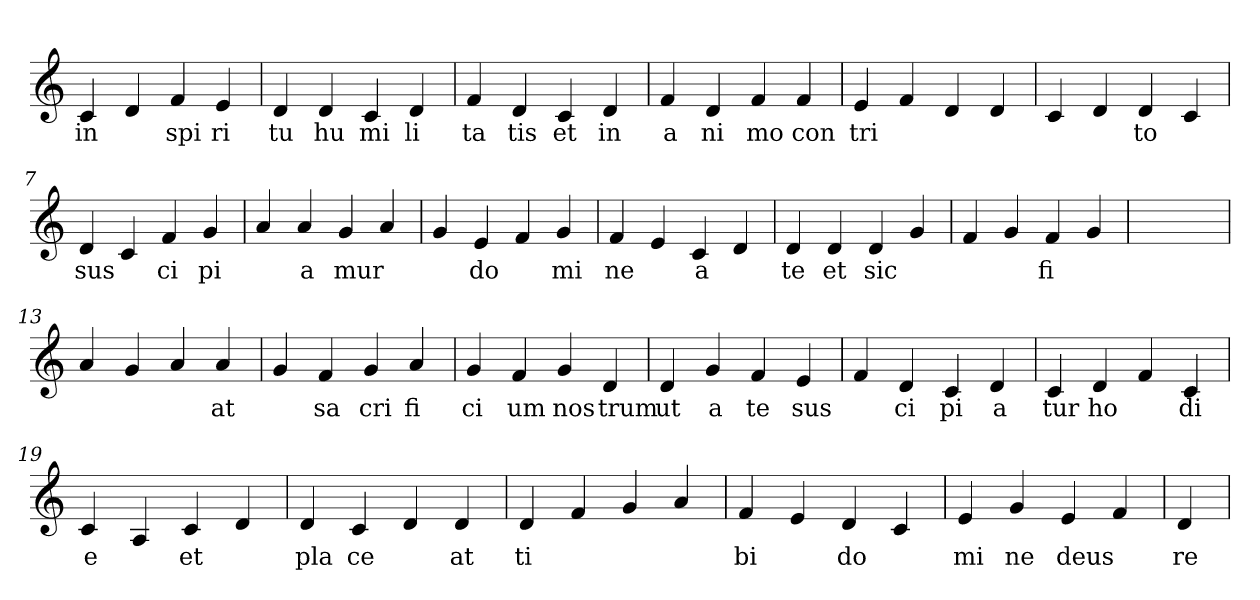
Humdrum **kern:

**kern	**text
*part1	*part1
*staff1	*staff1
*clefG2	*
=1	=1
4c	in
4d	.
4f	spi
4e	ri
=2	=2
4d	tu
4d	hu
4c	mi
4d	li
=3	=3
4f	ta
4d	tis
4c	et
4d	in
=4	=4
4f	a
4d	ni
4f	mo
4f	con
=5	=5
4e	tri
4f	.
4d	.
4d	.
=6	=6
4c	.
4d	.
4d	to
4c	.
=7	=7
4d	sus
4c	.
4f	ci
4g	pi
=8	=8
4a	.
4a	a
4g	mur
4a	.
=9	=9
4g	.
4e	do
4f	.
4g	mi
=10	=10
4f	ne
4e	.
4c	a
4d	.
=11	=11
4d	te
4d	et
4d	sic
4g	.
=12	=12
4f	.
4g	.
4f	fi
4g	.
=13	=13
1ryy	.
=13	=13
4a	.
4g	.
4a	.
4a	at
=14	=14
4g	.
4f	sa
4g	cri
4a	fi
=15	=15
4g	ci
4f	um
4g	nos
4d	trum
=16	=16
4d	ut
4g	a
4f	te
4e	sus
=17	=17
4f	.
4d	ci
4c	pi
4d	a
=18	=18
4c	tur
4d	ho
4f	.
4c	di
=19	=19
4c	e
4A	.
4c	et
4d	.
=20	=20
4d	pla
4c	ce
4d	.
4d	at
=21	=21
4d	ti
4f	.
4g	.
4a	.
=22	=22
4f	bi
4e	.
4d	do
4c	.
=23	=23
4e	mi
4g	ne
4e	deus
4f	.
=24	=24
4d	re
=	=
*-	*-
